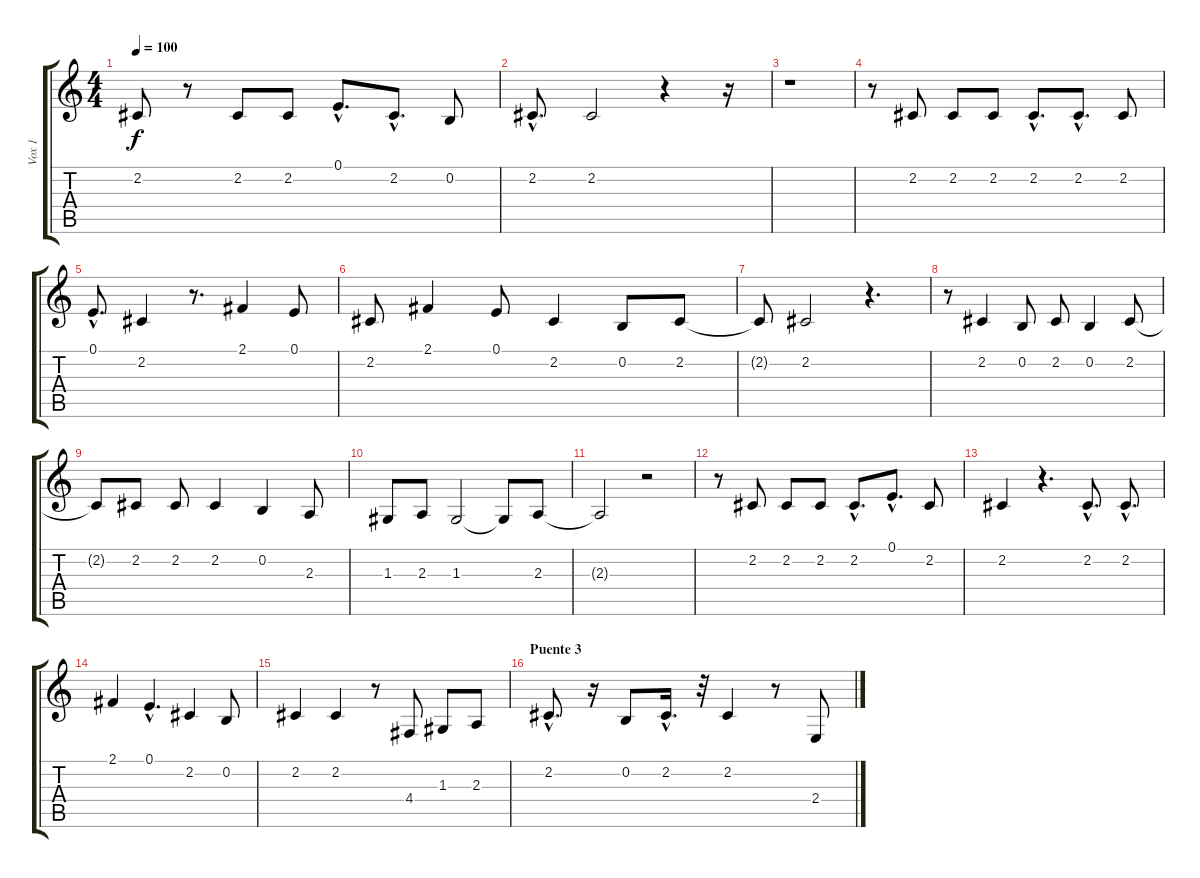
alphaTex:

\track ("Vox 1" "Vox 1") {instrument harmonica}
\staff {score tabs}
\tuning (E4 B3 G3 D3 A2 E2) {hide}
\ts (4 4)
\tempo 100
\clef g2
\ks c
2.2.8{dy f} r.8 2.2.8 2.2.8 0.1{hac}.8{d} 2.2{hac}.8{d} 0.2.8 |
2.2{hac}.8{d} 2.2.2 r.4 r.16 |
r.1 |
r.8 2.2.8 2.2.8 2.2.8 2.2{hac}.8{d} 2.2{hac}.8{d} 2.2.8 |
0.1{hac}.8{d} 2.2.4 r.8{d} 2.1.4 0.1.8 |
2.2.8 2.1.4 0.1.8 2.2.4 0.2.8 2.2.8 |
2.2{t}.8 2.2.2 r.4{d} |
r.8 2.2.4 0.2.8 2.2.8 0.2.4 2.2.8 |
2.2{t}.8 2.2.8 2.2.8 2.2.4 0.2.4 2.3.8 |
1.3.8 2.3.8 1.3.2 1.3{t}.8 2.3.8 |
2.3{t}.2 r.2 |
r.8 2.2.8 2.2.8 2.2.8 2.2{hac}.8{d} 0.1{hac}.8{d} 2.2.8 |
2.2.4 r.4{d} 2.2{hac}.8{d} 2.2{hac}.8{d} |
2.1.4 0.1{hac}.4{d} 2.2.4 0.2.8 |
2.2.4 2.2.4 r.8 4.4.8 1.3.8 2.3.8 |
\section ("" "Puente 3")
2.2{hac}.8{d} r.16 0.2.8 2.2{hac}.16{d} r.32 2.2.4 r.8 2.4.8
